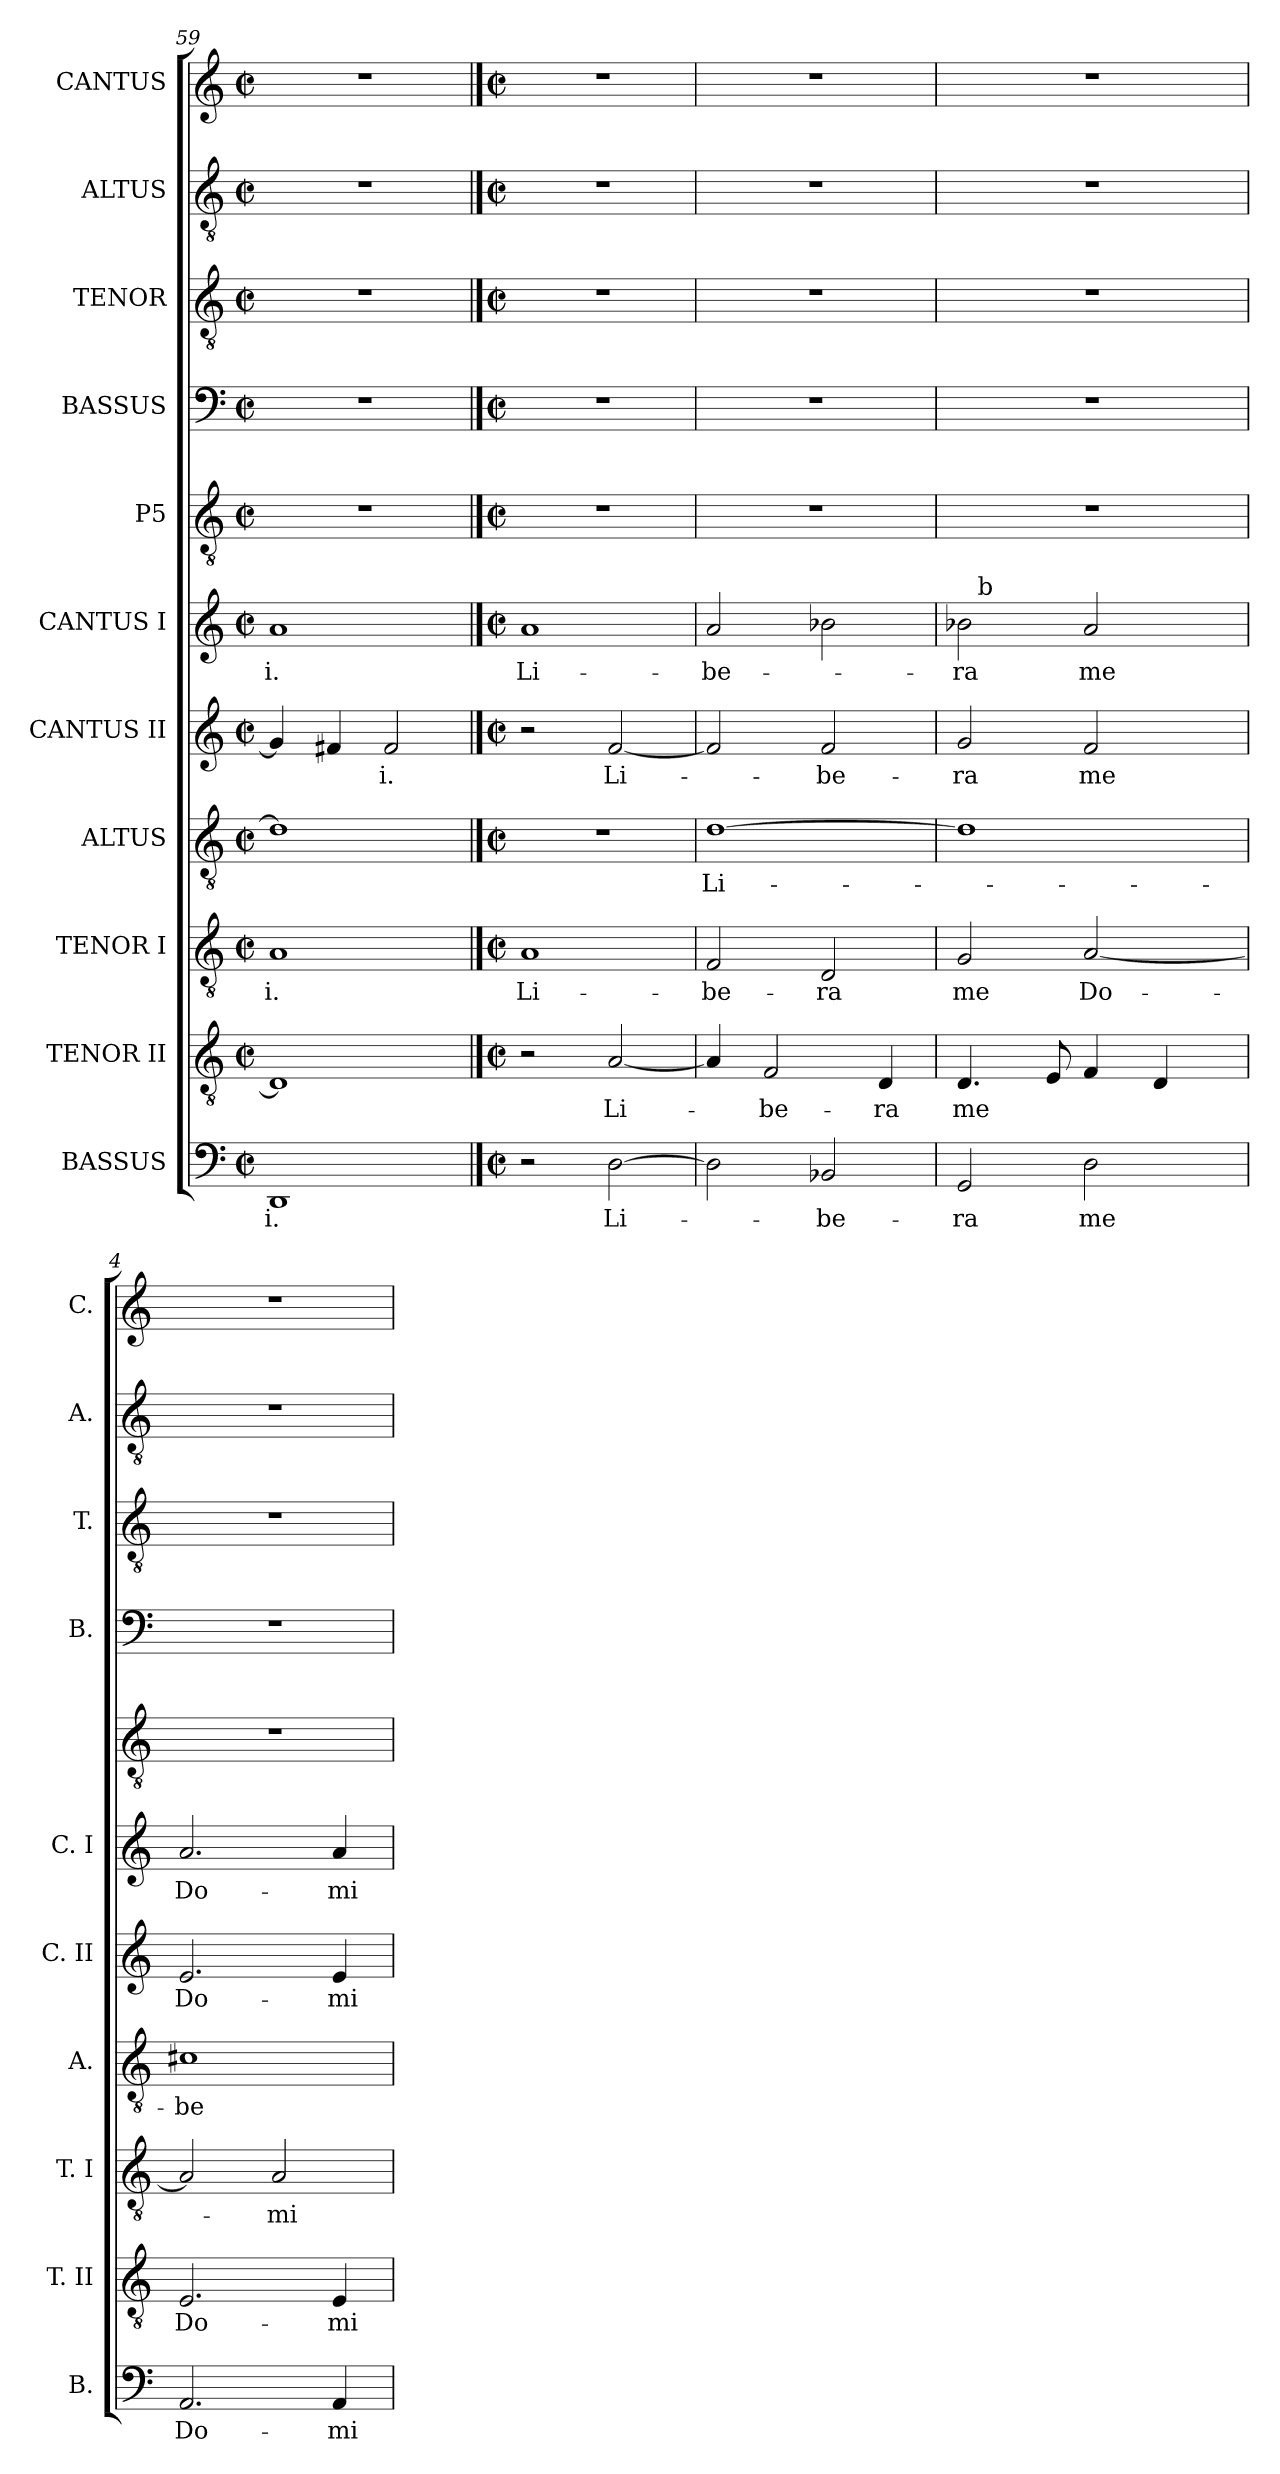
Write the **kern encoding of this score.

**kern	**text	**kern	**text	**kern	**text	**kern	**text	**kern	**text	**kern	**text	**kern	**kern	**kern	**kern	**kern
*part11	*part11	*part10	*part10	*part9	*part9	*part8	*part8	*part7	*part7	*part6	*part6	*part5	*part4	*part3	*part2	*part1
*staff11	*staff11	*staff10	*staff10	*staff9	*staff9	*staff8	*staff8	*staff7	*staff7	*staff6	*staff6	*staff5	*staff4	*staff3	*staff2	*staff1
*I"BASSUS	*	*I"TENOR II	*	*I"TENOR I	*	*I"ALTUS	*	*I"CANTUS II	*	*I"CANTUS I	*	*I"P5	*I"BASSUS	*I"TENOR	*I"ALTUS	*I"CANTUS
*I'B.	*	*I'T. II	*	*I'T. I	*	*I'A.	*	*I'C. II	*	*I'C. I	*	*	*I'B.	*I'T.	*I'A.	*I'C.
*clefF4	*	*clefGv2	*	*clefGv2	*	*clefGv2	*	*clefG2	*	*clefG2	*	*clefGv2	*clefF4	*clefGv2	*clefGv2	*clefG2
*	*	*ITrd7c12	*	*ITrd7c12	*	*ITrd7c12	*	*	*	*	*	*ITrd7c12	*	*ITrd7c12	*ITrd7c12	*
*k[]	*	*k[]	*	*k[]	*	*k[]	*	*k[]	*	*k[]	*	*k[]	*k[]	*k[]	*k[]	*k[]
*a:	*	*a:	*	*a:	*	*a:	*	*a:	*	*a:	*	*a:	*a:	*a:	*a:	*a:
*M2/2	*	*M2/2	*	*M2/2	*	*M2/2	*	*M2/2	*	*M2/2	*	*M2/2	*M2/2	*M2/2	*M2/2	*M2/2
*met(c|)	*	*met(c|)	*	*met(c|)	*	*met(c|)	*	*met(c|)	*	*met(c|)	*	*met(c|)	*met(c|)	*met(c|)	*met(c|)	*met(c|)
=59	=59	=59	=59	=59	=59	=59	=59	=59	=59	=59	=59	=59	=59	=59	=59	=59
!	!LO:LY:b:color=#000000	!	!	!	!	!	!	!	!	!	!	!	!	!	!	!
!	!	!	!	!	!LO:LY:b:color=#000000	!	!	!	!	!	!	!	!	!	!	!
!	!	!	!	!	!	!	!	!	!	!	!LO:LY:b:color=#000000	!	!	!	!	!
1DDi	-i.	1DDi]	.	1AAi	-i.	1Di]	.	4gi/]	.	1ai	-i.	1r	1r	1r	1r	1r
.	.	.	.	.	.	.	.	4f#Xi/	.	.	.	.	.	.	.	.
!	!	!	!	!	!	!	!	!	!LO:LY:b:color=#000000	!	!	!	!	!	!	!
.	.	.	.	.	.	.	.	2f#i/	-i.	.	.	.	.	.	.	.
!!LO:PB:g=z
==1	==1	==1	==1	==1	==1	==1	==1	==1	==1	==1	==1	==1	==1	==1	==1	==1
*M2/2	*	*M2/2	*	*M2/2	*	*M2/2	*	*M2/2	*	*M2/2	*	*M2/2	*M2/2	*M2/2	*M2/2	*M2/2
*met(c|)	*	*met(c|)	*	*met(c|)	*	*met(c|)	*	*met(c|)	*	*met(c|)	*	*met(c|)	*met(c|)	*met(c|)	*met(c|)	*met(c|)
!	!	!	!	!	!LO:LY:b:color=#000000	!	!	!	!	!	!	!	!	!	!	!
!	!	!	!	!	!	!	!	!	!	!	!LO:LY:b:color=#000000	!	!	!	!	!
2r	.	2r	.	1AAi	Li-	1r	.	2r	.	1ai	Li-	1r	1r	1r	1r	1r
!	!LO:LY:b:color=#000000	!	!	!	!	!	!	!	!	!	!	!	!	!	!	!
!	!	!	!LO:LY:b:color=#000000	!	!	!	!	!	!	!	!	!	!	!	!	!
!	!	!	!	!	!	!	!	!	!LO:LY:b:color=#000000	!	!	!	!	!	!	!
[2Di\	Li-	[2AAi/	Li-	.	.	.	.	[2fi/	Li-	.	.	.	.	.	.	.
=2	=2	=2	=2	=2	=2	=2	=2	=2	=2	=2	=2	=2	=2	=2	=2	=2
!	!	!	!	!	!LO:LY:b:color=#000000	!	!	!	!	!	!	!	!	!	!	!
!	!	!	!	!	!	!	!LO:LY:b:color=#000000	!	!	!	!	!	!	!	!	!
!	!	!	!	!	!	!	!	!	!	!	!LO:LY:b:color=#000000	!	!	!	!	!
2Di\]	.	4AAi/]	.	2FFi/	-be-	[1Di	Li-	2fi/]	.	2ai/	-be-	1r	1r	1r	1r	1r
!	!	!	!LO:LY:b:color=#000000	!	!	!	!	!	!	!	!	!	!	!	!	!
.	.	2FFi/	-be-	.	.	.	.	.	.	.	.	.	.	.	.	.
!	!LO:LY:b:color=#000000	!	!	!	!	!	!	!	!	!	!	!	!	!	!	!
!	!	!	!	!	!LO:LY:b:color=#000000	!	!	!	!	!	!	!	!	!	!	!
!	!	!	!	!	!	!	!	!	!LO:LY:b:color=#000000	!	!	!	!	!	!	!
2BB-Xi/	-be-	.	.	2DDi/	-ra	.	.	2fi/	-be-	2b-Xi\	.	.	.	.	.	.
!	!	!	!LO:LY:b:color=#000000	!	!	!	!	!	!	!	!	!	!	!	!	!
.	.	4DDi/	-ra	.	.	.	.	.	.	.	.	.	.	.	.	.
=3	=3	=3	=3	=3	=3	=3	=3	=3	=3	=3	=3	=3	=3	=3	=3	=3
!	!LO:LY:b:color=#000000	!	!	!	!	!	!	!	!	!	!	!	!	!	!	!
!	!	!	!LO:LY:b:color=#000000	!	!	!	!	!	!	!	!	!	!	!	!	!
!	!	!	!	!	!LO:LY:b:color=#000000	!	!	!	!	!	!	!	!	!	!	!
!	!	!	!	!	!	!	!	!	!LO:LY:b:color=#000000	!	!	!	!	!	!	!
!	!	!	!	!	!	!	!	!	!	!	!LO:LY:b:color=#000000	!	!	!	!	!
*	*	*	*	*	*	*	*	*	*	*^	*	*	*	*	*	*
2GGi/	-ra	4.DDi/	me	2GGi/	me	1Di]	.	2gi/	-ra	2b-i\	32ryy	-ra	1r	1r	1r	1r	1r
.	.	.	.	.	.	.	.	.	.	.	256ryy	.	.	.	.	.	.
!	!	!	!	!	!	!	!	!	!	!	!LO:TX:a:t=b	!	!	!	!	!	!
.	.	.	.	.	.	.	.	.	.	.	2ryy	.	.	.	.	.	.
.	.	8EEi/	.	.	.	.	.	.	.	.	.	.	.	.	.	.	.
!	!LO:LY:b:color=#000000	!	!	!	!	!	!	!	!	!	!	!	!	!	!	!	!
!	!	!	!	!	!LO:LY:b:color=#000000	!	!	!	!	!	!	!	!	!	!	!	!
!	!	!	!	!	!	!	!	!	!LO:LY:b:color=#000000	!	!	!	!	!	!	!	!
!	!	!	!	!	!	!	!	!	!	!	!	!LO:LY:b:color=#000000	!	!	!	!	!
2Di\	me	4FFi/	.	[2AAi/	Do-	.	.	2fi/	me	2ai/	.	me	.	.	.	.	.
.	.	.	.	.	.	.	.	.	.	.	4ryy	.	.	.	.	.	.
.	.	4DDi/	.	.	.	.	.	.	.	.	.	.	.	.	.	.	.
.	.	.	.	.	.	.	.	.	.	.	8ryy	.	.	.	.	.	.
.	.	.	.	.	.	.	.	.	.	.	16ryy	.	.	.	.	.	.
.	.	.	.	.	.	.	.	.	.	.	64..ryy	.	.	.	.	.	.
*	*	*	*	*	*	*	*	*	*	*v	*v	*	*	*	*	*	*
=4	=4	=4	=4	=4	=4	=4	=4	=4	=4	=4	=4	=4	=4	=4	=4	=4
*	*	*	*	*	*	*	*	*	*	*^	*	*	*	*	*	*
!	!LO:LY:b:color=#000000	!	!	!	!	!	!	!	!	!	!	!	!	!	!	!	!
*	*	*	*	*	*	*	*	*	*	*v	*v	*	*	*	*	*	*
*	*	*	*	*	*	*	*	*	*	*^	*	*	*	*	*	*
!	!	!	!LO:LY:b:color=#000000	!	!	!	!	!	!	!	!	!	!	!	!	!	!
*	*	*	*	*	*	*	*	*	*	*v	*v	*	*	*	*	*	*
*	*	*	*	*	*	*	*	*	*	*^	*	*	*	*	*	*
!	!	!	!	!	!	!	!LO:LY:b:color=#000000	!	!	!	!	!	!	!	!	!	!
*	*	*	*	*	*	*	*	*	*	*v	*v	*	*	*	*	*	*
*	*	*	*	*	*	*	*	*	*	*^	*	*	*	*	*	*
!	!	!	!	!	!	!	!	!	!LO:LY:b:color=#000000	!	!	!	!	!	!	!	!
*	*	*	*	*	*	*	*	*	*	*v	*v	*	*	*	*	*	*
*	*	*	*	*	*	*	*	*	*	*^	*	*	*	*	*	*
!	!	!	!	!	!	!	!	!	!	!	!	!LO:LY:b:color=#000000	!	!	!	!	!
*	*	*	*	*	*	*	*	*	*	*v	*v	*	*	*	*	*	*
2.AAi/	Do-	2.EEi/	Do-	2AAi/]	.	1C#Xi	-be-	2.ei/	Do-	2.ai/	Do-	1r	1r	1r	1r	1r
!	!	!	!	!	!LO:LY:b:color=#000000	!	!	!	!	!	!	!	!	!	!	!
.	.	.	.	2AAi/	-mi-	.	.	.	.	.	.	.	.	.	.	.
!	!LO:LY:b:color=#000000	!	!	!	!	!	!	!	!	!	!	!	!	!	!	!
!	!	!	!LO:LY:b:color=#000000	!	!	!	!	!	!	!	!	!	!	!	!	!
!	!	!	!	!	!	!	!	!	!LO:LY:b:color=#000000	!	!	!	!	!	!	!
!	!	!	!	!	!	!	!	!	!	!	!LO:LY:b:color=#000000	!	!	!	!	!
4AAi/	-mi-	4EEi/	-mi-	.	.	.	.	4ei/	-mi-	4ai/	-mi-	.	.	.	.	.
=	=	=	=	=	=	=	=	=	=	=	=	=	=	=	=	=
*-	*-	*-	*-	*-	*-	*-	*-	*-	*-	*-	*-	*-	*-	*-	*-	*-
